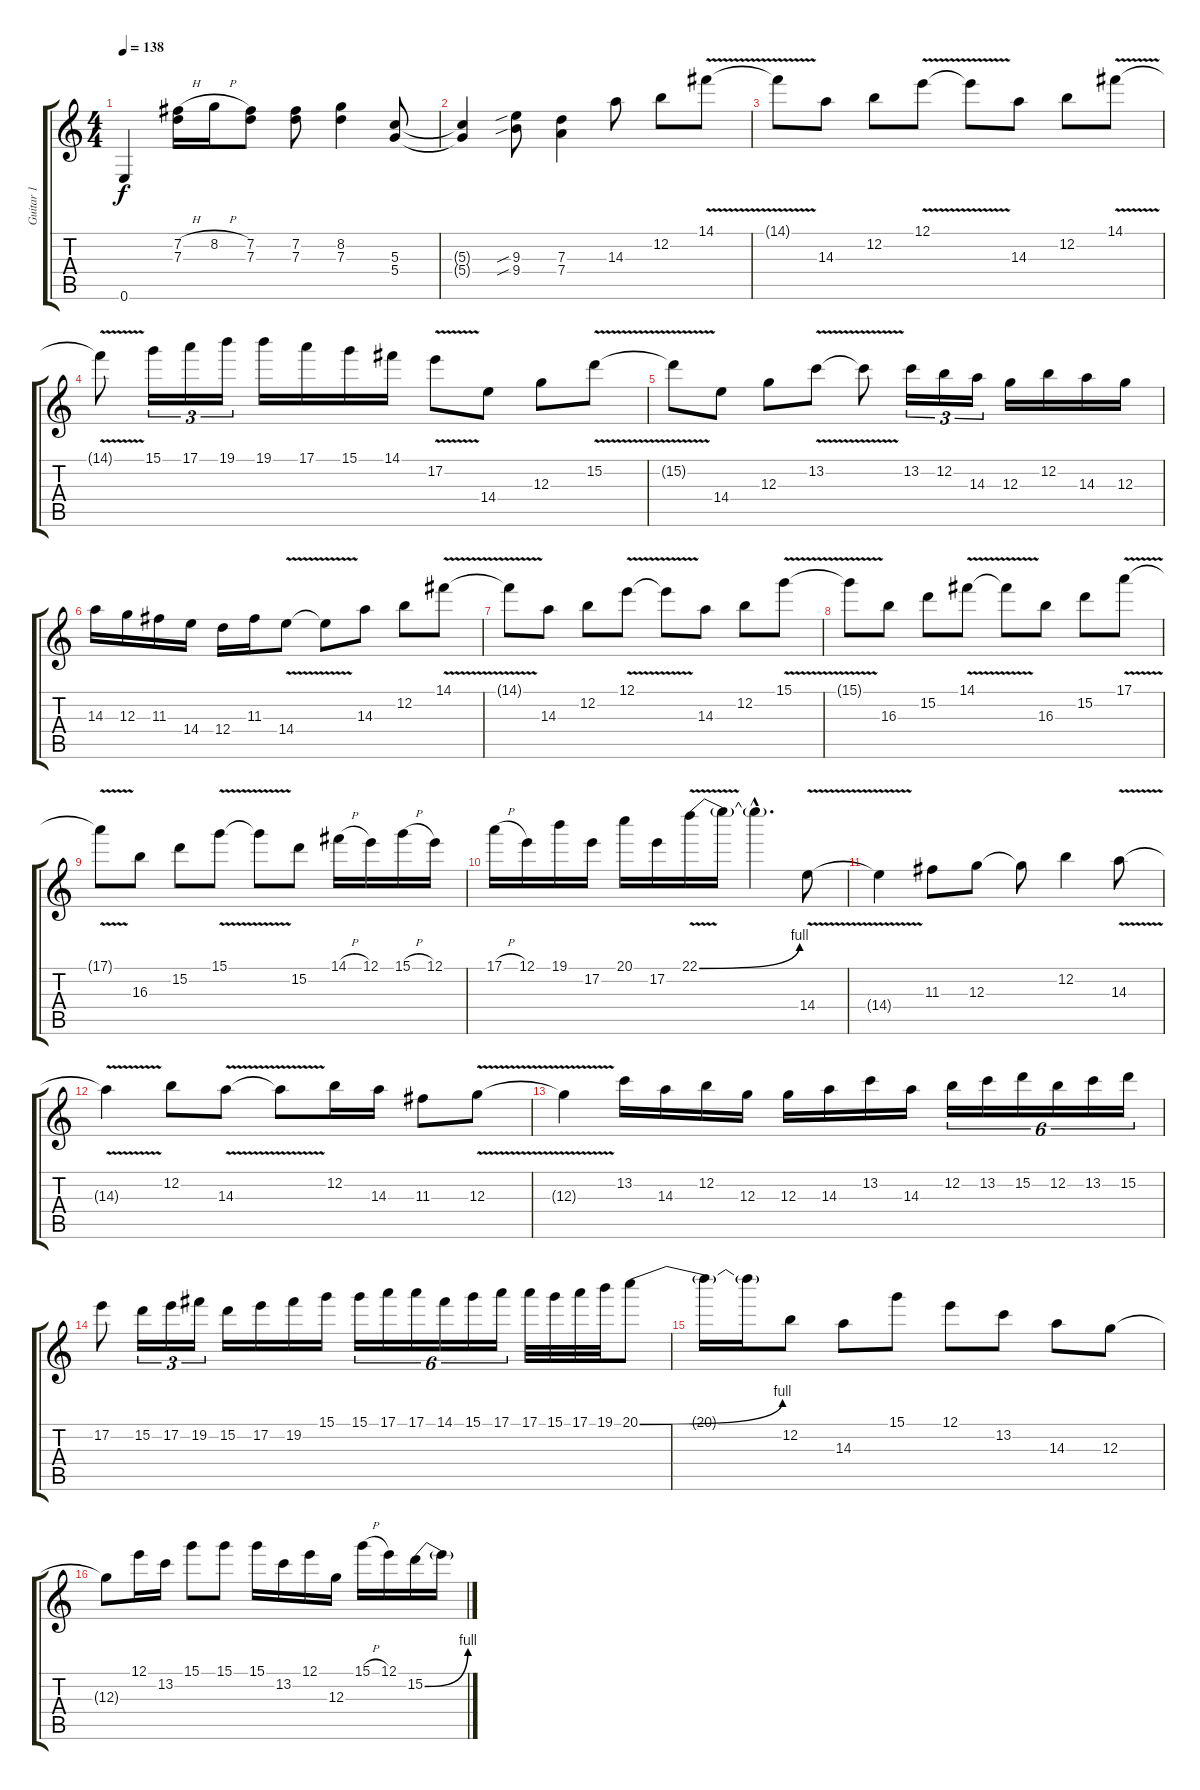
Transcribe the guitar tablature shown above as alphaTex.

\track ("Guitar 1" "Guitar 1") {instrument distortionguitar}
\staff {score tabs}
\tuning (E4 B3 G3 D3 A2 E2) {hide}
\ts (4 4)
\tempo 138
\clef g2
\ks c
0.6{t}.4{dy f} (7.2{h} 7.3).16 8.2{h}.16 (7.2 7.3).8 (7.2 7.3).8 (8.2 7.3).4 (5.3 5.4).8 |
(5.3{t} 5.4{t}).4 (9.3{sib} 9.4{sib}).8 (7.3 7.4).4 14.3.8 12.2.8 14.1{v}.8 |
14.1{t}.8 14.3.8 12.2.8 12.1{v}.8 12.1{t}.8 14.3.8 12.2.8 14.1{v}.8 |
14.1{t}.8 15.1.16{tu (3 2)} 17.1.16{tu (3 2)} 19.1.16{tu (3 2)} 19.1.16 17.1.16 15.1.16 14.1.16 17.2{v}.8 14.4.8 12.3.8 15.2{v}.8 |
15.2{t}.8 14.4.8 12.3.8 13.2{v}.8 13.2{t}.8 13.2.16{tu (3 2)} 12.2.16{tu (3 2)} 14.3.16{tu (3 2)} 12.3.16 12.2.16 14.3.16 12.3.16 |
14.3.16 12.3.16 11.3.16 14.4.16 12.4.16 11.3.16 14.4{v}.8 14.4{t}.8 14.3.8 12.2.8 14.1{v}.8 |
14.1{t}.8 14.3.8 12.2.8 12.1{v}.8 12.1{t}.8 14.3.8 12.2.8 15.1{v}.8 |
15.1{t}.8 16.3.8 15.2.8 14.1{v}.8 14.1{t}.8 16.3.8 15.2.8 17.1{v}.8 |
17.1{t}.8 16.3.8 15.2.8 15.1{v}.8 15.1{t}.8 15.2.8 14.1{h}.16 12.1.16 15.1{h}.16 12.1.16 |
17.1{h}.16 12.1.16 19.1.16 17.2.16 20.1.16 17.2.16 22.1{be (bend 0 0 60 4) v}.16 22.1{t}.16 22.1{hac t}.4{d} 14.4{v}.8 |
14.4{t}.4 11.3.8 12.3.8 12.3{t}.8 12.2.4 14.3{v}.8 |
14.3{t}.4 12.2.8 14.3{v}.8 14.3{t}.8 12.2.16 14.3.16 11.3.8 12.3{v}.8 |
12.3{t}.4 13.2.16 14.3.16 12.2.16 12.3.16 12.3.16 14.3.16 13.2.16 14.3.16 12.2.16{tu (6 4)} 13.2.16{tu (6 4)} 15.2.16{tu (6 4)} 12.2.16{tu (6 4)} 13.2.16{tu (6 4)} 15.2.16{tu (6 4)} |
17.2.8 15.2.16{tu (3 2)} 17.2.16{tu (3 2)} 19.2.16{tu (3 2)} 15.2.16 17.2.16 19.2.16 15.1.16 15.1.16{tu (6 4)} 17.1.16{tu (6 4)} 17.1.16{tu (6 4)} 14.1.16{tu (6 4)} 15.1.16{tu (6 4)} 17.1.16{tu (6 4)} 17.1.32 15.1.32 17.1.32 19.1.32 20.1{be (bend 0 0 60 4)}.8 |
20.1{t}.16 20.1{t}.16 12.2.8 14.3.8 15.1.8 12.1.8 13.2.8 14.3.8 12.3.8 |
12.3{t}.8 12.1.16 13.2.16 15.1.8 15.1.8 15.1.16 13.2.16 12.1.16 12.3.16 15.1{h}.16 12.1.16 15.2{be (bend 0 0 60 4)}.16 15.2{t}.16
